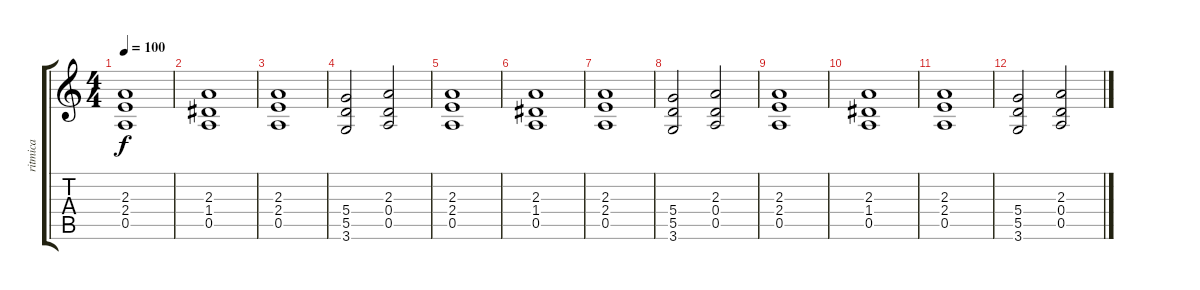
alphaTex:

\track ("ritmica" "ritmica") {instrument distortionguitar}
\staff {score tabs}
\tuning (E4 B3 G3 D3 A2 E2) {hide}
\ts (4 4)
\tempo 100
\clef g2
\ks c
(2.3 2.4 0.5).1{dy f} |
(2.3 1.4 0.5).1 |
(2.3 2.4 0.5).1 |
(5.4 5.5 3.6).2 (2.3 0.4 0.5).2 |
(2.3 2.4 0.5).1 |
(2.3 1.4 0.5).1 |
(2.3 2.4 0.5).1 |
(5.4 5.5 3.6).2 (2.3 0.4 0.5).2 |
(2.3 2.4 0.5).1 |
(2.3 1.4 0.5).1 |
(2.3 2.4 0.5).1 |
(5.4 5.5 3.6).2 (2.3 0.4 0.5).2
